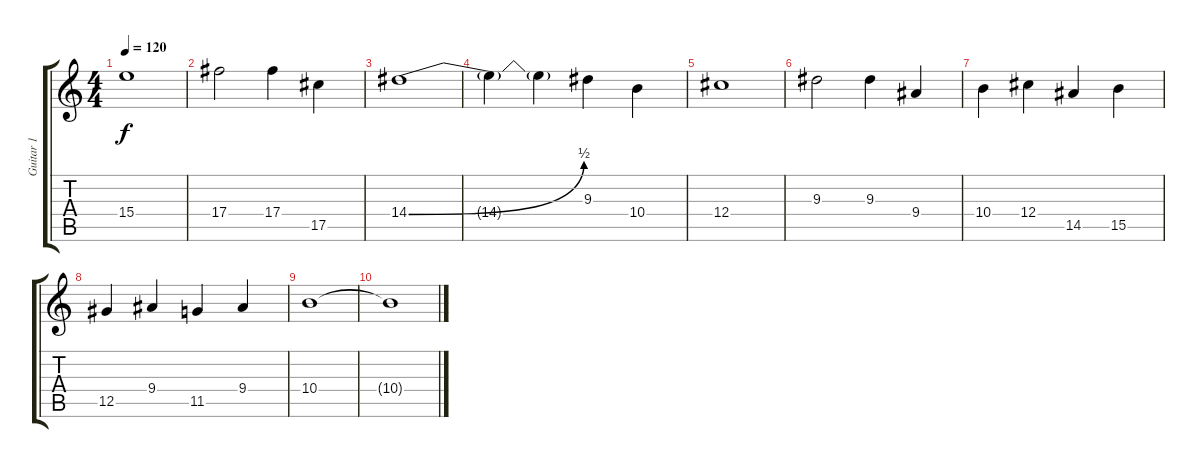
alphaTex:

\track ("Guitar 1" "Guitar 1") {instrument overdrivenguitar}
\staff {score tabs}
\tuning (Eb4 Bb3 Gb3 Db3 Ab2 Eb2) {hide}
\ts (4 4)
\tempo 120
\clef g2
\ks c
15.4.1{dy f} |
17.4.2 17.4.4 17.5.4 |
14.4{be (bend 0 0 60 2)}.1 |
14.4{t}.4 14.4{t}.4 9.3.4 10.4.4 |
12.4.1 |
9.3.2 9.3.4 9.4.4 |
10.4.4 12.4.4 14.5.4 15.5.4 |
12.5.4 9.4.4 11.5.4 9.4.4 |
10.4.1 |
10.4{t}.1
